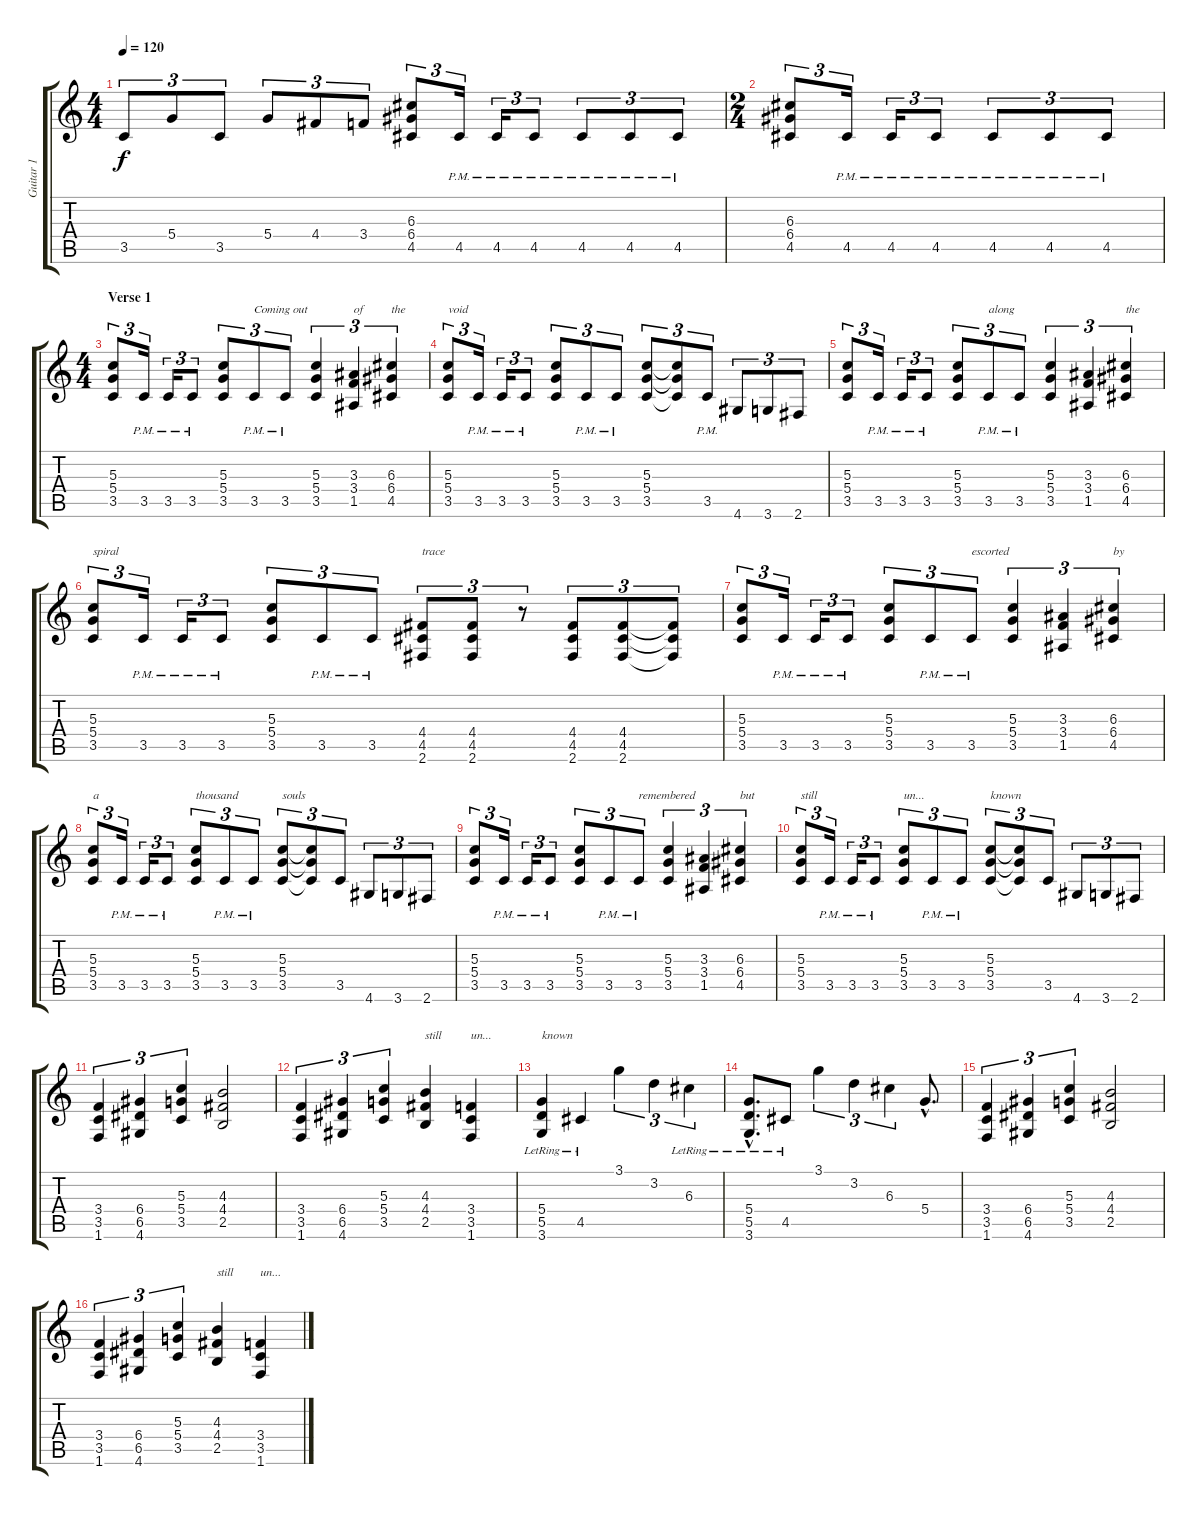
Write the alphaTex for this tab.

\track ("Guitar 1" "Guitar 1") {instrument overdrivenguitar}
\staff {score tabs}
\tuning (E4 B3 G3 D3 A2 E2) {hide}
\ts (4 4)
\tempo 120
\clef g2
\ks c
3.5.8{tu (3 2) dy f} 5.4.8{tu (3 2)} 3.5.8{tu (3 2)} 5.4.8{tu (3 2)} 4.4.8{tu (3 2)} 3.4.8{tu (3 2)} (6.3 6.4 4.5).8{tu (3 2)} 4.5{pm}.16{tu (3 2)} 4.5{pm}.16{tu (3 2)} 4.5{pm}.8{tu (3 2)} 4.5{pm}.8{tu (3 2)} 4.5{pm}.8{tu (3 2)} 4.5{pm}.8{tu (3 2)} |
\ts (2 4)
(6.3 6.4 4.5).8{tu (3 2)} 4.5{pm}.16{tu (3 2)} 4.5{pm}.16{tu (3 2)} 4.5{pm}.8{tu (3 2)} 4.5{pm}.8{tu (3 2)} 4.5{pm}.8{tu (3 2)} 4.5{pm}.8{tu (3 2)} |
\ts (4 4)
\section ("" "Verse 1")
(5.3 5.4 3.5).8{tu (3 2)} 3.5{pm}.16{tu (3 2)} 3.5{pm}.16{tu (3 2)} 3.5{pm}.8{tu (3 2)} (5.3 5.4 3.5).8{tu (3 2)} 3.5{pm}.8{tu (3 2) txt "Coming out"} 3.5{pm}.8{tu (3 2)} (5.3 5.4 3.5).4{tu (3 2)} (3.3 3.4 1.5).4{tu (3 2) txt "of"} (6.3 6.4 4.5).4{tu (3 2) txt "the"} |
(5.3 5.4 3.5).8{tu (3 2) txt "void"} 3.5{pm}.16{tu (3 2)} 3.5{pm}.16{tu (3 2)} 3.5{pm}.8{tu (3 2)} (5.3 5.4 3.5).8{tu (3 2)} 3.5{pm}.8{tu (3 2)} 3.5{pm}.8{tu (3 2)} (5.3 5.4 3.5).8{tu (3 2)} (5.3{t} 5.4{t} 3.5{t}).8{tu (3 2)} 3.5{pm}.8{tu (3 2)} 4.6.8{tu (3 2)} 3.6.8{tu (3 2)} 2.6.8{tu (3 2)} |
(5.3 5.4 3.5).8{tu (3 2)} 3.5{pm}.16{tu (3 2)} 3.5{pm}.16{tu (3 2)} 3.5{pm}.8{tu (3 2)} (5.3 5.4 3.5).8{tu (3 2)} 3.5{pm}.8{tu (3 2) txt "along"} 3.5{pm}.8{tu (3 2)} (5.3 5.4 3.5).4{tu (3 2)} (3.3 3.4 1.5).4{tu (3 2)} (6.3 6.4 4.5).4{tu (3 2) txt "the"} |
(5.3 5.4 3.5).8{tu (3 2) txt "spiral"} 3.5{pm}.16{tu (3 2)} 3.5{pm}.16{tu (3 2)} 3.5{pm}.8{tu (3 2)} (5.3 5.4 3.5).8{tu (3 2)} 3.5{pm}.8{tu (3 2)} 3.5{pm}.8{tu (3 2)} (4.4 4.5 2.6).8{tu (3 2) txt "trace"} (4.4 4.5 2.6).8{tu (3 2)} r.8{tu (3 2)} (4.4 4.5 2.6).8{tu (3 2)} (4.4 4.5 2.6).8{tu (3 2)} (4.4{t} 4.5{t} 2.6{t}).8{tu (3 2)} |
(5.3 5.4 3.5).8{tu (3 2)} 3.5{pm}.16{tu (3 2)} 3.5{pm}.16{tu (3 2)} 3.5{pm}.8{tu (3 2)} (5.3 5.4 3.5).8{tu (3 2)} 3.5{pm}.8{tu (3 2)} 3.5{pm}.8{tu (3 2) txt "escorted"} (5.3 5.4 3.5).4{tu (3 2)} (3.3 3.4 1.5).4{tu (3 2)} (6.3 6.4 4.5).4{tu (3 2) txt "by"} |
(5.3 5.4 3.5).8{tu (3 2) txt "a"} 3.5{pm}.16{tu (3 2)} 3.5{pm}.16{tu (3 2)} 3.5{pm}.8{tu (3 2)} (5.3 5.4 3.5).8{tu (3 2) txt "thousand"} 3.5{pm}.8{tu (3 2)} 3.5{pm}.8{tu (3 2)} (5.3 5.4 3.5).8{tu (3 2) txt "souls"} (5.3{t} 5.4{t} 3.5{t}).8{tu (3 2)} 3.5.8{tu (3 2)} 4.6.8{tu (3 2)} 3.6.8{tu (3 2)} 2.6.8{tu (3 2)} |
(5.3 5.4 3.5).8{tu (3 2)} 3.5{pm}.16{tu (3 2)} 3.5{pm}.16{tu (3 2)} 3.5{pm}.8{tu (3 2)} (5.3 5.4 3.5).8{tu (3 2)} 3.5{pm}.8{tu (3 2)} 3.5{pm}.8{tu (3 2) txt "remembered"} (5.3 5.4 3.5).4{tu (3 2)} (3.3 3.4 1.5).4{tu (3 2)} (6.3 6.4 4.5).4{tu (3 2) txt "but"} |
(5.3 5.4 3.5).8{tu (3 2) txt "still"} 3.5{pm}.16{tu (3 2)} 3.5{pm}.16{tu (3 2)} 3.5{pm}.8{tu (3 2)} (5.3 5.4 3.5).8{tu (3 2) txt "un..."} 3.5{pm}.8{tu (3 2)} 3.5{pm}.8{tu (3 2)} (5.3 5.4 3.5).8{tu (3 2) txt "known"} (5.3{t} 5.4{t} 3.5{t}).8{tu (3 2)} 3.5.8{tu (3 2)} 4.6.8{tu (3 2)} 3.6.8{tu (3 2)} 2.6.8{tu (3 2)} |
(3.4 3.5 1.6).4{tu (3 2)} (6.4 6.5 4.6).4{tu (3 2)} (5.3 5.4 3.5).4{tu (3 2)} (4.3 4.4 2.5).2 |
(3.4 3.5 1.6).4{tu (3 2)} (6.4 6.5 4.6).4{tu (3 2)} (5.3 5.4 3.5).4{tu (3 2)} (4.3 4.4 2.5).4{txt "still"} (3.4 3.5 1.6).4{txt "un..."} |
(5.4{lr} 5.5 3.6{lr}).4{txt "known"} 4.5{lr}.4 3.1.4{tu (3 2)} 3.2.4{tu (3 2)} 6.3{lr}.4{tu (3 2)} |
(5.4{hac lr} 5.5{hac} 3.6{hac lr}).8{d} 4.5{lr}.8 3.1.4{tu (3 2)} 3.2.4{tu (3 2)} 6.3.4{tu (3 2)} 5.4{hac}.8{d} |
(3.4 3.5 1.6).4{tu (3 2)} (6.4 6.5 4.6).4{tu (3 2)} (5.3 5.4 3.5).4{tu (3 2)} (4.3 4.4 2.5).2 |
(3.4 3.5 1.6).4{tu (3 2)} (6.4 6.5 4.6).4{tu (3 2)} (5.3 5.4 3.5).4{tu (3 2)} (4.3 4.4 2.5).4{txt "still"} (3.4 3.5 1.6).4{txt "un..."}
